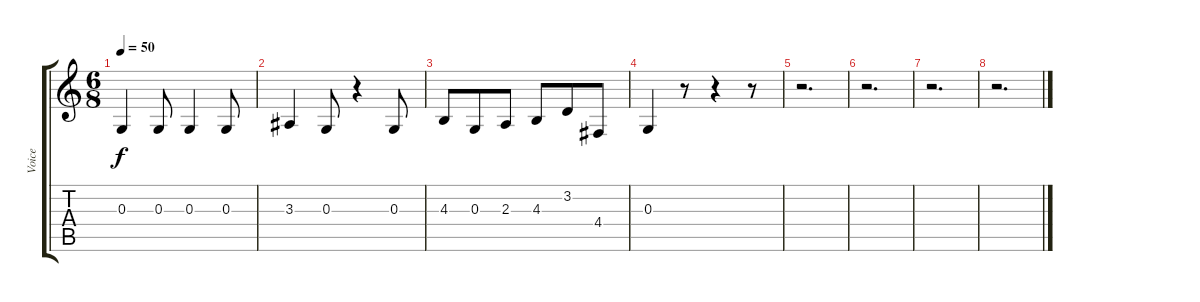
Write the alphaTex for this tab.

\track ("Voice" "Voice") {instrument flute}
\staff {score tabs}
\tuning (E4 B3 G3 D3 A2 E2) {hide}
\ts (6 8)
\tempo 50
\clef g2
\ks c
0.3.4{dy f} 0.3.8 0.3.4 0.3.8 |
3.3.4 0.3.8 r.4 0.3.8 |
4.3.8 0.3.8 2.3.8 4.3.8 3.2.8 4.4.8 |
0.3.4 r.8 r.4 r.8 |
r.2{d} |
r.2{d} |
r.2{d} |
r.2{d}
